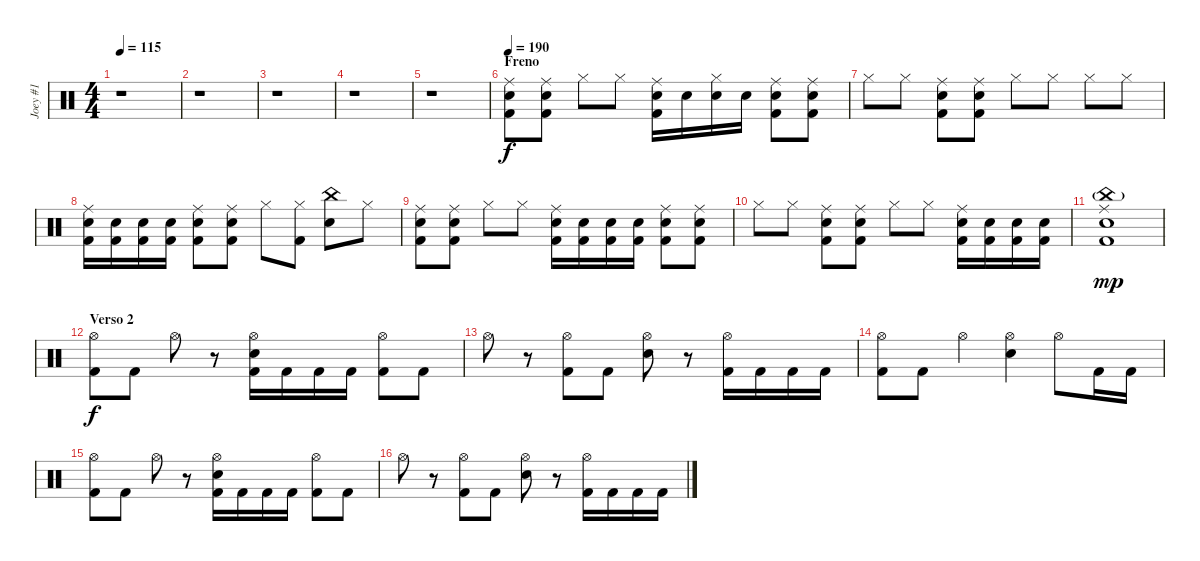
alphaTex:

\track ("Joey #1" "Joey #1") {instrument percussion}
\staff {score}
\articulation defaults
\ts (4 4)
\tempo 115
\clef neutral
\ks c
r.1{dy mp} |
r.1 |
r.1 |
r.1 |
r.1 |
\section ("" "Freno")
\tempo 190
("Ride (middle)" "Electric Snare (hit)" "Kick (hit) 2").8{dy f} ("Ride (middle)" "Electric Snare (hit)" "Kick (hit) 2").8 "Hi-Hat (closed)".8 "Hi-Hat (closed)".8 ("Ride (middle)" "Kick (hit) 2" "Electric Snare (hit)").16 "Electric Snare (hit)".16 ("Hi-Hat (closed)" "Electric Snare (hit)").16 "Electric Snare (hit)".16 ("Ride (middle)" "Kick (hit) 2" "Electric Snare (hit)").8 ("Ride (middle)" "Kick (hit) 2" "Electric Snare (hit)").8 |
"Hi-Hat (closed)".8 "Hi-Hat (closed)".8 ("Ride (middle)" "Electric Snare (hit)" "Kick (hit) 2").8 ("Ride (middle)" "Electric Snare (hit)" "Kick (hit) 2").8 "Hi-Hat (closed)".8 "Hi-Hat (closed)".8 "Hi-Hat (closed)".8 "Hi-Hat (closed)".8 |
("Ride (middle)" "Electric Snare (hit)" "Kick (hit) 2").16 ("Electric Snare (hit)" "Kick (hit) 2").16 ("Electric Snare (hit)" "Kick (hit) 2").16 ("Electric Snare (hit)" "Kick (hit) 2").16 ("Ride (middle)" "Electric Snare (hit)" "Kick (hit) 2").8 ("Ride (middle)" "Electric Snare (hit)" "Kick (hit) 2").8 "Hi-Hat (closed)".8 ("Hi-Hat (closed)" "Kick (hit) 2").8 ("China (hit)" "Electric Snare (hit)").8 "Hi-Hat (closed)".8 |
("Ride (middle)" "Electric Snare (hit)" "Kick (hit) 2").8 ("Ride (middle)" "Electric Snare (hit)" "Kick (hit) 2").8 "Hi-Hat (closed)".8 "Hi-Hat (closed)".8 ("Ride (middle)" "Electric Snare (hit)" "Kick (hit) 2").16 ("Electric Snare (hit)" "Kick (hit) 2").16 ("Electric Snare (hit)" "Kick (hit) 2").16 ("Electric Snare (hit)" "Kick (hit) 2").16 ("Ride (middle)" "Electric Snare (hit)" "Kick (hit) 2").8 ("Ride (middle)" "Electric Snare (hit)" "Kick (hit) 2").8 |
"Hi-Hat (closed)".8 "Hi-Hat (closed)".8 ("Ride (middle)" "Electric Snare (hit)" "Kick (hit) 2").8 ("Ride (middle)" "Electric Snare (hit)" "Kick (hit) 2").8 "Hi-Hat (closed)".8 "Hi-Hat (closed)".8 ("Ride (middle)" "Electric Snare (hit)" "Kick (hit) 2").16 ("Electric Snare (hit)" "Kick (hit) 2").16 ("Electric Snare (hit)" "Kick (hit) 2").16 ("Electric Snare (hit)" "Kick (hit) 2").16 |
("China (hit)"{g} "Ride (middle)" "Electric Snare (hit)" "Kick (hit) 2").1{dy mp} |
\section ("" "Verso 2")
("Hi-Hat (open)" "Kick (hit) 2").8{dy f} "Kick (hit) 2".8 "Hi-Hat (open)".8 r.8 ("Hi-Hat (open)" "Electric Snare (hit)" "Kick (hit) 2").16 "Kick (hit) 2".16 "Kick (hit) 2".16 "Kick (hit) 2".16 ("Hi-Hat (open)" "Kick (hit) 2").8 "Kick (hit) 2".8 |
"Hi-Hat (open)".8 r.8 ("Hi-Hat (open)" "Kick (hit) 2").8 "Kick (hit) 2".8 ("Hi-Hat (open)" "Electric Snare (hit)").8 r.8 ("Hi-Hat (open)" "Kick (hit) 2").16 "Kick (hit) 2".16 "Kick (hit) 2".16 "Kick (hit) 2".16 |
("Hi-Hat (open)" "Kick (hit) 2").8 "Kick (hit) 2".8 "Hi-Hat (open)".4 ("Hi-Hat (open)" "Electric Snare (hit)").4 "Hi-Hat (open)".8 "Kick (hit) 2".16 "Kick (hit) 2".16 |
("Hi-Hat (open)" "Kick (hit) 2").8 "Kick (hit) 2".8 "Hi-Hat (open)".8 r.8 ("Hi-Hat (open)" "Electric Snare (hit)" "Kick (hit) 2").16 "Kick (hit) 2".16 "Kick (hit) 2".16 "Kick (hit) 2".16 ("Hi-Hat (open)" "Kick (hit) 2").8 "Kick (hit) 2".8 |
"Hi-Hat (open)".8 r.8 ("Hi-Hat (open)" "Kick (hit) 2").8 "Kick (hit) 2".8 ("Hi-Hat (open)" "Electric Snare (hit)").8 r.8 ("Hi-Hat (open)" "Kick (hit) 2").16 "Kick (hit) 2".16 "Kick (hit) 2".16 "Kick (hit) 2".16
